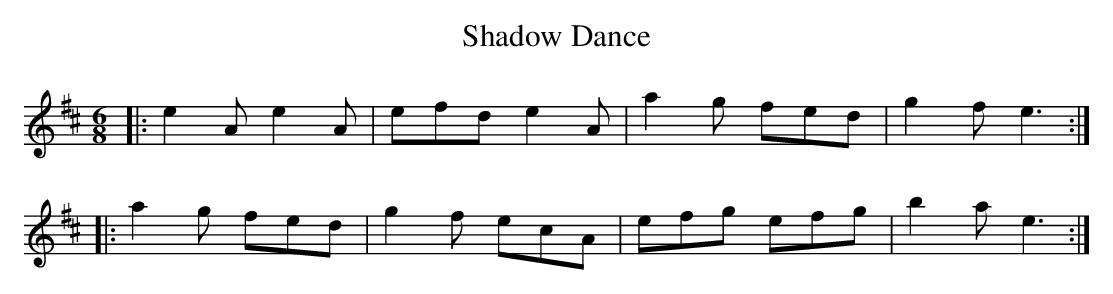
X:1
T: Shadow Dance
M: 6/8
L: 1/8
K: Amix
|:e2A e2A|efd e2A|a2g fed|g2f e3:|
|:a2g fed|g2f ecA|efg efg|b2a e3:|
